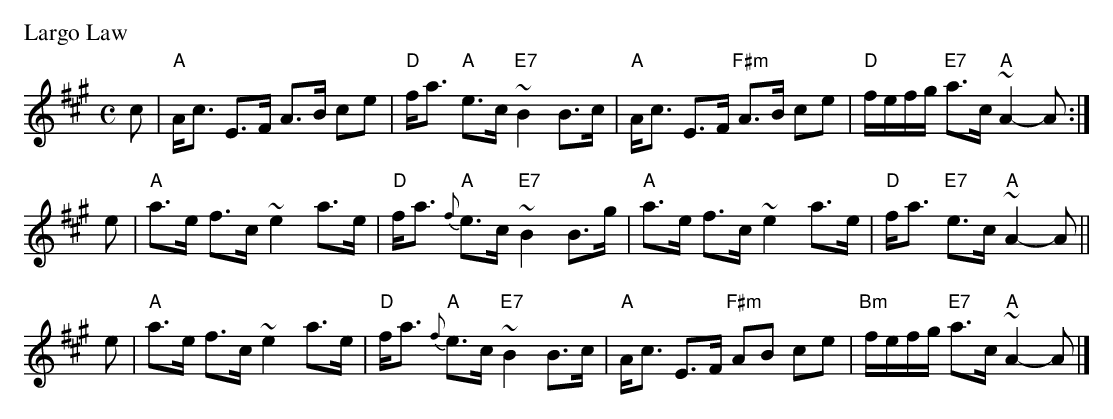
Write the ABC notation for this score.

X:1
P: Largo Law
M: C
L: 1/16
K: A
c2 \
| "A"Ac3 E3F A3B c2e2 | "D"fa3 "A"e3c "E7"~B4 B3c \
| "A"Ac3 E3F "F#m"A3B c2e2 | "D"fefg "E7"a3c "A"~A4- A2 :|
e2 \
| "A"a3e f3c ~e4 a3e | "D"fa3 "A"{f}e3c "E7"~B4 B3g \
| "A"a3e f3c ~e4 a3e | "D"fa3 "E7"e3c "A"~A4- A2 ||
e2 \
| "A"a3e f3c ~e4 a3e | "D"fa3 "A"{f}e3c "E7"~B4 B3c \
| "A"Ac3 E3F "F#m"A2B2 c2e2 | "Bm"fefg "E7"a3c "A"~A4- A2 |]
